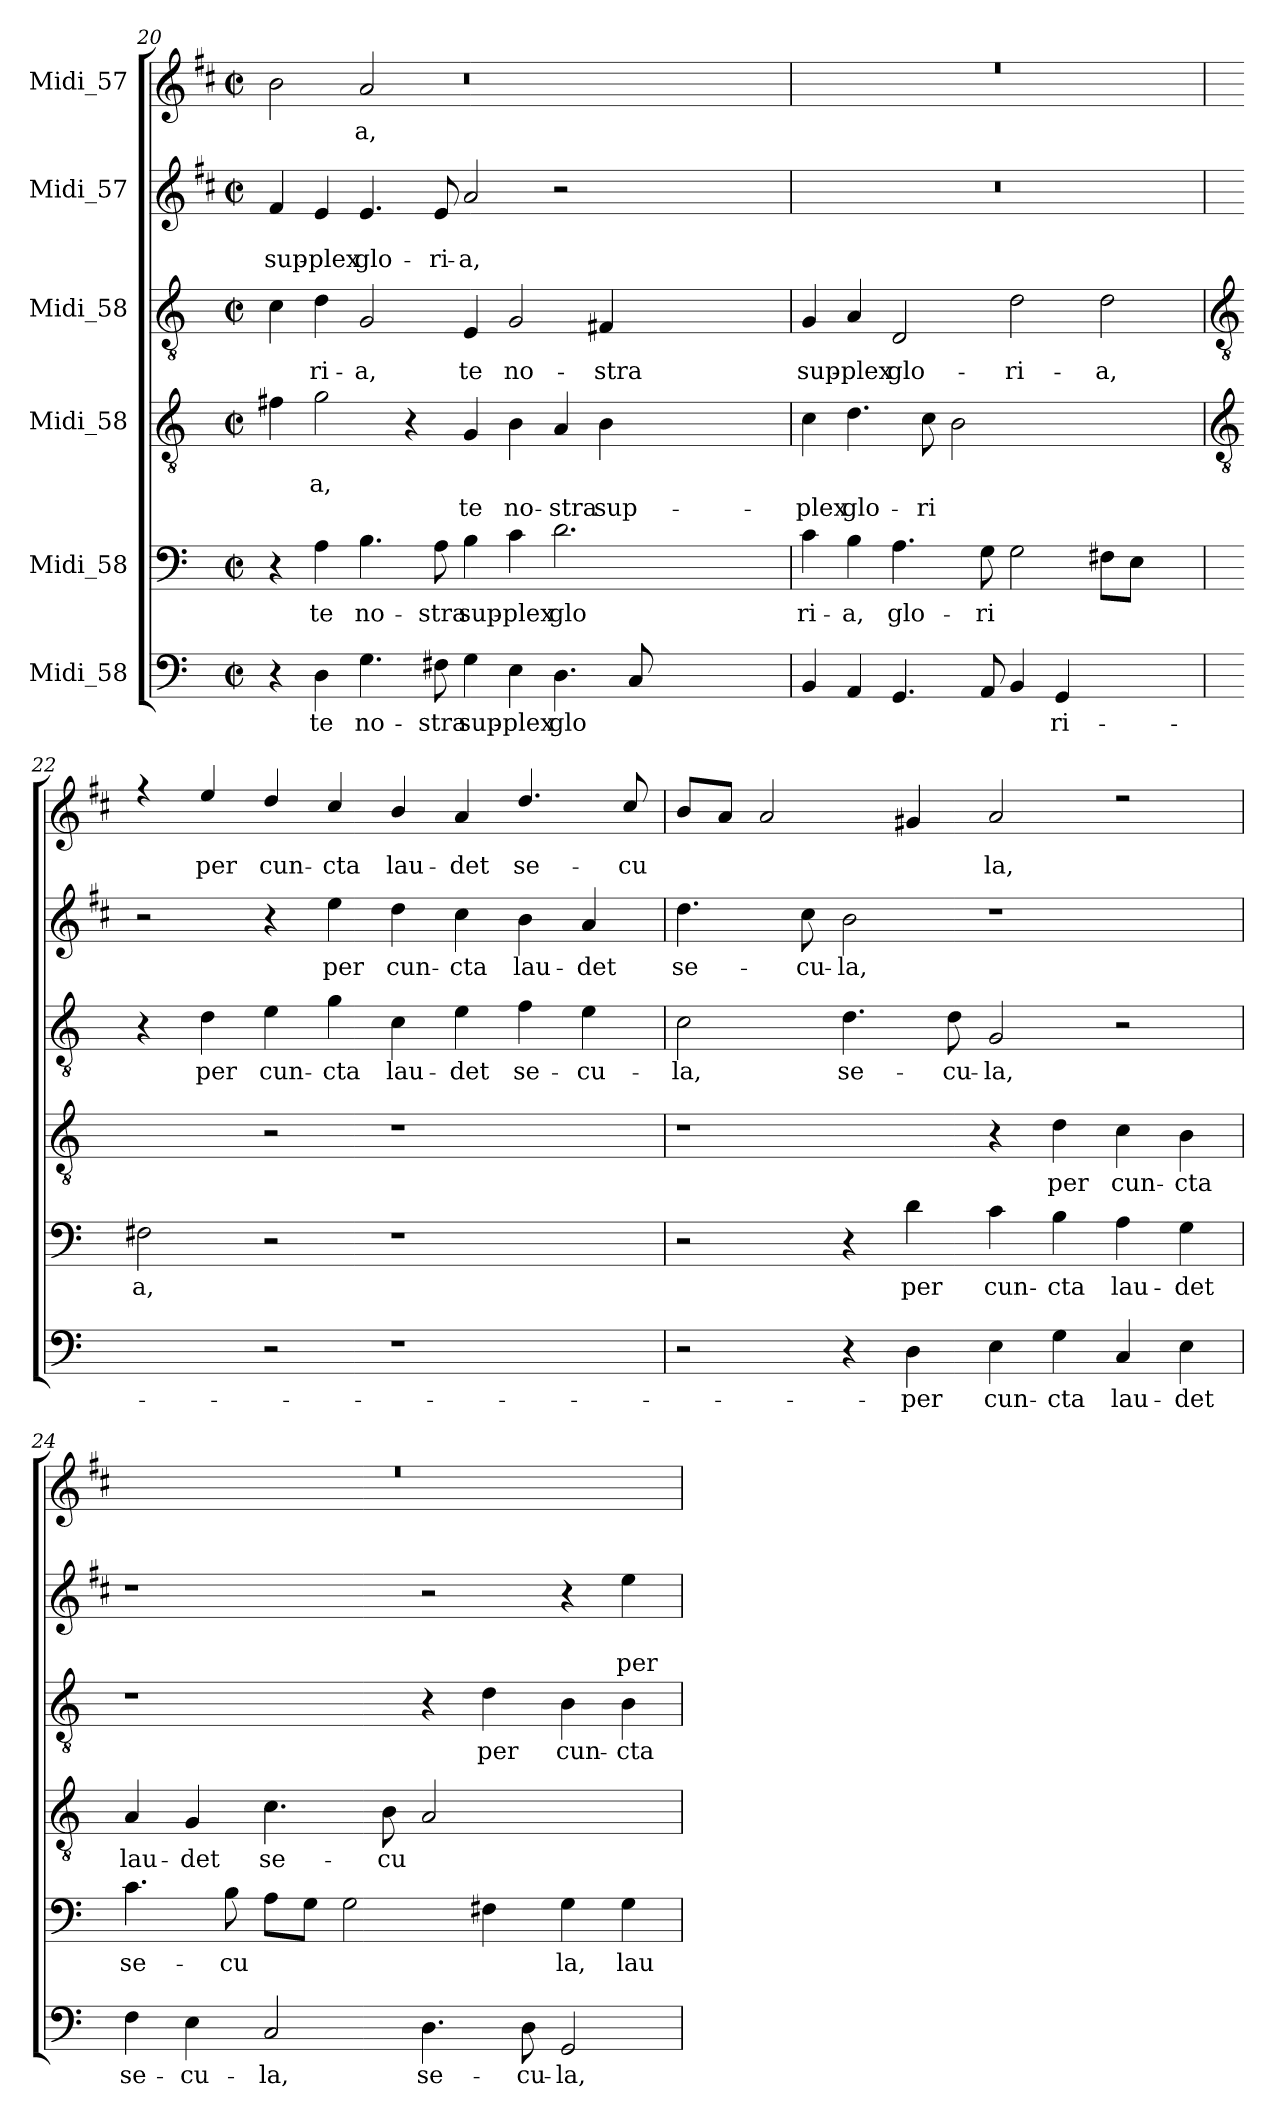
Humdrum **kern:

**kern	**text	**kern	**text	**kern	**text	**text	**kern	**text	**kern	**text	**text	**kern	**text
*part6	*part6	*part5	*part5	*part4	*part4	*part4	*part3	*part3	*part2	*part2	*part2	*part1	*part1
*staff6	*staff6	*staff5	*staff5	*staff4	*staff4	*staff4	*staff3	*staff3	*staff2	*staff2	*staff2	*staff1	*staff1
*I"Midi_58	*	*I"Midi_58	*	*I"Midi_58	*	*	*I"Midi_58	*	*I"Midi_57	*	*	*I"Midi_57	*
*clefF4	*	*clefF4	*	*clefGv2	*	*	*clefGv2	*	*clefG2	*	*	*clefG2	*
*	*	*	*	*	*	*	*	*	*ITrd1c2	*	*	*ITrd1c2	*
*k[]	*	*k[]	*	*k[]	*	*	*k[]	*	*k[]	*	*	*k[]	*
*C:	*	*C:	*	*C:	*	*	*C:	*	*C:	*	*	*C:	*
*M4/2	*	*M4/2	*	*M4/2	*	*	*M4/2	*	*M4/2	*	*	*M4/2	*
*met(c|)	*	*met(c|)	*	*met(c|)	*	*	*met(c|)	*	*met(c|)	*	*	*met(c|)	*
=20	=20	=20	=20	=20	=20	=20	=20	=20	=20	=20	=20	=20	=20
!	!	!	!	!	!	!	!	!	!	!	!LO:LY:b	!	!
*	*	*	*	*	*	*	*	*	*	*	*	*^	*
4r	.	4r	.	4f#X	.	.	4c	.	4e	.	sup-	2a	0ryy	.
!	!LO:LY:b	!	!LO:LY:b	!	!LO:LY:b	!	!	!LO:LY:b	!	!	!LO:LY:b	!	!	!
4D	te	4A	te	2g	a,	.	4d	ri-	4d	.	-plex	.	.	.
!	!LO:LY:b	!	!LO:LY:b	!	!	!	!	!LO:LY:b	!	!	!LO:LY:b	!	!	!LO:LY:b
4.G	no-	4.B	no-	.	.	.	2G	-a,	4.d	.	glo-	2g	.	a,
.	.	.	.	4r	.	.	.	.	.	.	.	.	.	.
!	!LO:LY:b	!	!LO:LY:b	!	!	!	!	!	!	!	!LO:LY:b	!	!	!
8F#X	-stra	8A	-stra	.	.	.	.	.	8d	.	-ri-	.	.	.
!	!LO:LY:b	!	!LO:LY:b	!	!	!LO:LY:b	!	!LO:LY:b	!	!	!LO:LY:b	!	!	!
4G	sup-	4B	sup-	4G	.	te	4E	te	2g	.	-a,	0r	.	.
!	!LO:LY:b	!	!LO:LY:b	!	!	!LO:LY:b	!	!LO:LY:b	!	!	!	!	!	!
4E	-plex	4c	-plex	4B	.	no-	2G	no-	.	.	.	.	.	.
!	!LO:LY:b	!	!LO:LY:b	!	!	!LO:LY:b	!	!	!	!	!	!	!	!
4.D	glo	2.d	glo	4A	.	-stra	.	.	2r	.	.	.	.	.
!	!	!	!	!	!	!LO:LY:b	!	!LO:LY:b	!	!	!	!	!	!
.	.	.	.	4B	.	sup-	4F#X	-stra	.	.	.	.	.	.
8C	.	.	.	.	.	.	.	.	.	.	.	.	.	.
1ryy	.	.	.	1ryy	.	.	1ryy	.	1ryy	.	.	.	1ryy	.
.	.	2.ryy	.	.	.	.	.	.	.	.	.	.	.	.
=21	=21	=21	=21	=21	=21	=21	=21	=21	=21	=21	=21	=21	=21	=21
!	!	!	!LO:LY:b	!	!	!LO:LY:b	!	!LO:LY:b	!	!	!	!	!	!
4BB	.	4c	ri-	4c	.	-plex	4G	sup-	0r	.	.	0r	0ryy	.
!	!	!	!LO:LY:b	!	!	!LO:LY:b	!	!LO:LY:b	!	!	!	!	!	!
4AA	.	4B	-a,	4.d	.	glo-	4A	-plex	.	.	.	.	.	.
!	!	!	!LO:LY:b	!	!	!	!	!LO:LY:b	!	!	!	!	!	!
4.GG	.	4.A	glo-	.	.	.	2D	glo-	.	.	.	.	.	.
!	!	!	!	!	!	!LO:LY:b	!	!	!	!	!	!	!	!
.	.	.	.	8c	.	-ri	.	.	.	.	.	.	.	.
.	.	.	.	2B	.	.	.	.	.	.	.	.	.	.
!	!	!	!LO:LY:b	!	!	!	!	!	!	!	!	!	!	!
8AA	.	8G	-ri	.	.	.	.	.	.	.	.	.	.	.
!	!	!	!	!	!	!	!	!LO:LY:b	!	!	!	!	!	!
4BB	.	2G	.	.	.	.	2d	-ri-	.	.	.	.	.	.
!	!LO:LY:b	!	!	!	!	!LO:LY:b	!	!	!	!	!	!	!	!
4GG	ri-	.	.	[2Ayy	.	a,	.	.	.	.	.	.	.	.
!	!LO:LY:b	!	!	!	!	!	!	!LO:LY:b	!	!	!	!	!	!
[2Dyy	-a,	8F#XL	.	.	.	.	2d	-a,	.	.	.	.	.	.
.	.	8EJ	.	.	.	.	.	.	.	.	.	.	.	.
.	.	4ryy	.	4ryy	.	.	.	.	.	.	.	.	.	.
!!LO:LB:g=z	!!
=22	=22	=22	=22	=22	=22	=22	=22	=22	=22	=22	=22	=22	=22	=22
*	*	*	*	*clefGv2	*	*	*clefGv2	*	*	*	*	*	*	*
!	!	!	!LO:LY:b	!	!	!	!	!	!	!	!	!	!	!
2Dyy]	.	2F#X	a,	2Ayy]	.	.	4r	.	2r	.	.	4r	0ryy	.
!	!	!	!	!	!	!	!	!LO:LY:b	!	!	!	!	!	!LO:LY:b
.	.	.	.	.	.	.	4d	per	.	.	.	4dd	.	per
!	!	!	!	!	!	!	!	!LO:LY:b	!	!	!	!	!	!LO:LY:b
2r	.	2r	.	2r	.	.	4e	cun-	4r	.	.	4cc	.	cun-
!	!	!	!	!	!	!	!	!LO:LY:b	!	!LO:LY:b	!	!	!	!LO:LY:b
.	.	.	.	.	.	.	4g	-cta	4dd	per	.	4b	.	-cta
!	!	!	!	!	!	!	!	!LO:LY:b	!	!LO:LY:b	!	!	!	!LO:LY:b
1r	.	1r	.	1r	.	.	4c	lau-	4cc	cun-	.	4a	.	lau-
!	!	!	!	!	!	!	!	!LO:LY:b	!	!LO:LY:b	!	!	!	!LO:LY:b
.	.	.	.	.	.	.	4e	-det	4b	-cta	.	4g	.	-det
!	!	!	!	!	!	!	!	!LO:LY:b	!	!LO:LY:b	!	!	!	!LO:LY:b
.	.	.	.	.	.	.	4f	se-	4a	lau-	.	4.cc	.	se-
!	!	!	!	!	!	!	!	!LO:LY:b	!	!LO:LY:b	!	!	!	!
.	.	.	.	.	.	.	4e	-cu-	4g	-det	.	.	.	.
!	!	!	!	!	!	!	!	!	!	!	!	!	!	!LO:LY:b
.	.	.	.	.	.	.	.	.	.	.	.	8b	.	-cu
=23	=23	=23	=23	=23	=23	=23	=23	=23	=23	=23	=23	=23	=23	=23
!	!	!	!	!	!	!	!	!LO:LY:b	!	!LO:LY:b	!	!	!	!
2r	.	2r	.	1r	.	.	2c	-la,	4.cc	se-	.	8aL	0ryy	.
.	.	.	.	.	.	.	.	.	.	.	.	8gJ	.	.
.	.	.	.	.	.	.	.	.	.	.	.	2g	.	.
!	!	!	!	!	!	!	!	!	!	!LO:LY:b	!	!	!	!
.	.	.	.	.	.	.	.	.	8b	-cu-	.	.	.	.
!	!	!	!	!	!	!	!	!LO:LY:b	!	!LO:LY:b	!	!	!	!
4r	.	4r	.	.	.	.	4.d	se-	2a	-la,	.	.	.	.
!	!LO:LY:b	!	!LO:LY:b	!	!	!	!	!	!	!	!	!	!	!
4D	per	4d	per	.	.	.	.	.	.	.	.	4f#X	.	.
!	!	!	!	!	!	!	!	!LO:LY:b	!	!	!	!	!	!
.	.	.	.	.	.	.	8d	-cu-	.	.	.	.	.	.
!	!LO:LY:b	!	!LO:LY:b	!	!	!	!	!LO:LY:b	!	!	!	!	!	!LO:LY:b
4E	cun-	4c	cun-	4r	.	.	2G	-la,	1r	.	.	2g	.	la,
!	!LO:LY:b	!	!LO:LY:b	!	!LO:LY:b	!	!	!	!	!	!	!	!	!
4G	-cta	4B	-cta	4d	per	.	.	.	.	.	.	.	.	.
!	!LO:LY:b	!	!LO:LY:b	!	!LO:LY:b	!	!	!	!	!	!	!	!	!
4C	lau-	4A	lau-	4c	cun-	.	2r	.	.	.	.	2r	.	.
!	!LO:LY:b	!	!LO:LY:b	!	!LO:LY:b	!	!	!	!	!	!	!	!	!
4E	-det	4G	-det	4B	-cta	.	.	.	.	.	.	.	.	.
=24	=24	=24	=24	=24	=24	=24	=24	=24	=24	=24	=24	=24	=24	=24
!	!LO:LY:b	!	!LO:LY:b	!	!LO:LY:b	!	!	!	!	!	!	!	!	!
4F	se-	4.c	se-	4A	lau-	.	1r	.	1r	.	.	0r	0ryy	.
!	!LO:LY:b	!	!	!	!LO:LY:b	!	!	!	!	!	!	!	!	!
4E	-cu-	.	.	4G	-det	.	.	.	.	.	.	.	.	.
!	!	!	!LO:LY:b	!	!	!	!	!	!	!	!	!	!	!
.	.	8B	-cu	.	.	.	.	.	.	.	.	.	.	.
!	!LO:LY:b	!	!	!	!LO:LY:b	!	!	!	!	!	!	!	!	!
2C	-la,	8AL	.	4.c	se-	.	.	.	.	.	.	.	.	.
.	.	8GJ	.	.	.	.	.	.	.	.	.	.	.	.
.	.	2G	.	.	.	.	.	.	.	.	.	.	.	.
!	!	!	!	!	!LO:LY:b	!	!	!	!	!	!	!	!	!
.	.	.	.	8B	-cu	.	.	.	.	.	.	.	.	.
!	!LO:LY:b	!	!	!	!	!	!	!	!	!	!	!	!	!
4.D	se-	.	.	2A	.	.	4r	.	2r	.	.	.	.	.
!	!	!	!	!	!	!	!	!LO:LY:b	!	!	!	!	!	!
.	.	4F#X	.	.	.	.	4d	per	.	.	.	.	.	.
!	!LO:LY:b	!	!	!	!	!	!	!	!	!	!	!	!	!
8D	-cu-	.	.	.	.	.	.	.	.	.	.	.	.	.
!	!LO:LY:b	!	!LO:LY:b	!	!LO:LY:b	!	!	!LO:LY:b	!	!	!	!	!	!
2GG	-la,	4G	la,	[2Gyy	la,	.	4B	cun-	4r	.	.	.	.	.
!	!	!	!LO:LY:b	!	!	!	!	!LO:LY:b	!	!	!LO:LY:b	!	!	!
.	.	4G	lau-	.	.	.	4B	-cta	4dd	.	per	.	.	.
*	*	*	*	*	*	*	*	*	*	*	*	*v	*v	*
=	=	=	=	=	=	=	=	=	=	=	=	=	=
*-	*-	*-	*-	*-	*-	*-	*-	*-	*-	*-	*-	*-	*-
